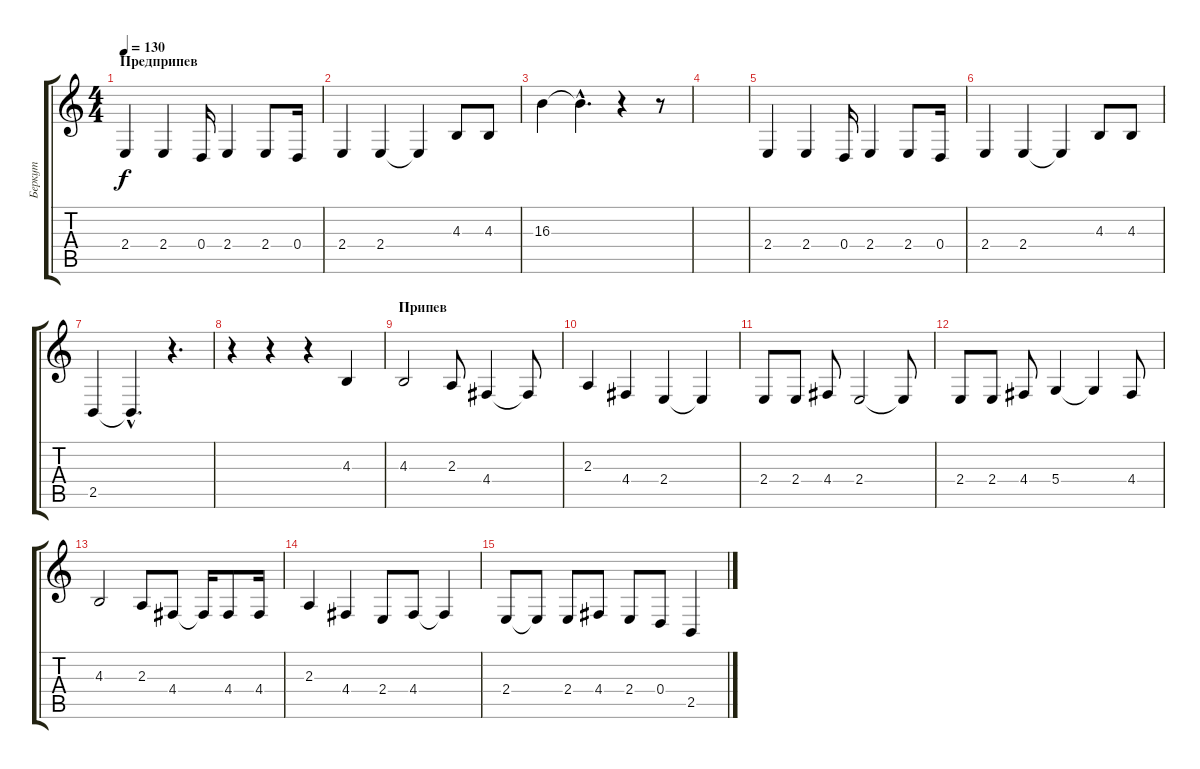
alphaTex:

\track ("Беркут" "Беркут") {instrument violin}
\staff {score tabs}
\tuning (E4 B3 G3 D3 A2 E2) {hide}
\ts (4 4)
\section ("" "Предприпев")
\tempo 130
\clef g2
\ks c
2.4.4{dy f} 2.4.4 0.4.16 2.4.4 2.4.8 0.4.16 |
2.4.4 2.4.4 2.4{t}.4 4.3.8 4.3.8 |
16.3.4 16.3{hac t}.4{d} r.4 r.8 |
|
2.4.4 2.4.4 0.4.16 2.4.4 2.4.8 0.4.16 |
2.4.4 2.4.4 2.4{t}.4 4.3.8 4.3.8 |
2.5.4 2.5{hac t}.4{d} r.4{d} |
r.4 r.4 r.4 4.3.4 |
\section ("" "Припев")
4.3.2 2.3.8 4.4.4 4.4{t}.8 |
2.3.4 4.4.4 2.4.4 2.4{t}.4 |
2.4.8 2.4.8 4.4.8 2.4.2 2.4{t}.8 |
2.4.8 2.4.8 4.4.8 5.4.4 5.4{t}.4 4.4.8 |
4.3.2 2.3.8 4.4.8 4.4{t}.16 4.4.8 4.4.16 |
2.3.4 4.4.4 2.4.8 4.4.8 4.4{t}.4 |
2.4.8 2.4{t}.8 2.4.8 4.4.8 2.4.8 0.4.8 2.5.4
